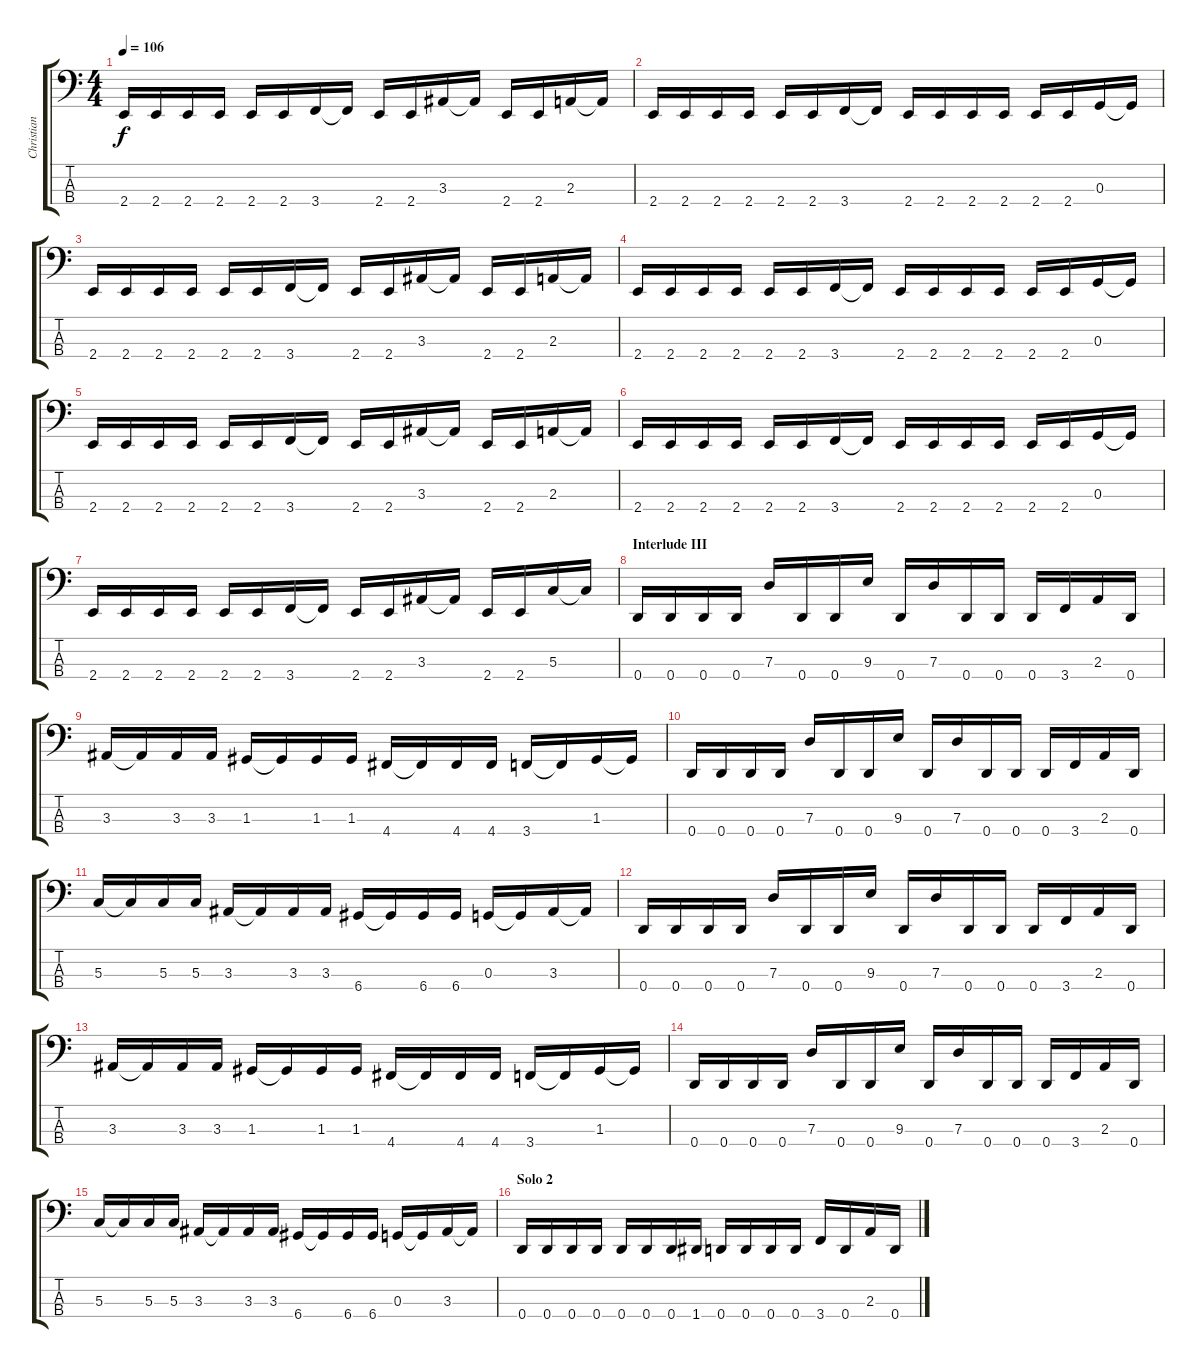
\track ("Christian Giesler" "Christian ") {instrument electricbassfinger}
\staff {score tabs}
\tuning (F2 C2 G1 D1) {hide}
\ts (4 4)
\tempo 106
\clef f4
\ks c
2.4.16{dy f} 2.4.16 2.4.16 2.4.16 2.4.16 2.4.16 3.4.16 3.4{t}.16 2.4.16 2.4.16 3.3.16 3.3{t}.16 2.4.16 2.4.16 2.3.16 2.3{t}.16 |
2.4.16 2.4.16 2.4.16 2.4.16 2.4.16 2.4.16 3.4.16 3.4{t}.16 2.4.16 2.4.16 2.4.16 2.4.16 2.4.16 2.4.16 0.3.16 0.3{t}.16 |
2.4.16 2.4.16 2.4.16 2.4.16 2.4.16 2.4.16 3.4.16 3.4{t}.16 2.4.16 2.4.16 3.3.16 3.3{t}.16 2.4.16 2.4.16 2.3.16 2.3{t}.16 |
2.4.16 2.4.16 2.4.16 2.4.16 2.4.16 2.4.16 3.4.16 3.4{t}.16 2.4.16 2.4.16 2.4.16 2.4.16 2.4.16 2.4.16 0.3.16 0.3{t}.16 |
2.4.16 2.4.16 2.4.16 2.4.16 2.4.16 2.4.16 3.4.16 3.4{t}.16 2.4.16 2.4.16 3.3.16 3.3{t}.16 2.4.16 2.4.16 2.3.16 2.3{t}.16 |
2.4.16 2.4.16 2.4.16 2.4.16 2.4.16 2.4.16 3.4.16 3.4{t}.16 2.4.16 2.4.16 2.4.16 2.4.16 2.4.16 2.4.16 0.3.16 0.3{t}.16 |
2.4.16 2.4.16 2.4.16 2.4.16 2.4.16 2.4.16 3.4.16 3.4{t}.16 2.4.16 2.4.16 3.3.16 3.3{t}.16 2.4.16 2.4.16 5.3.16 5.3{t}.16 |
\section ("" "Interlude III")
0.4.16 0.4.16 0.4.16 0.4.16 7.3.16 0.4.16 0.4.16 9.3.16 0.4.16 7.3.16 0.4.16 0.4.16 0.4.16 3.4.16 2.3.16 0.4.16 |
3.3.16 3.3{t}.16 3.3.16 3.3.16 1.3.16 1.3{t}.16 1.3.16 1.3.16 4.4.16 4.4{t}.16 4.4.16 4.4.16 3.4.16 3.4{t}.16 1.3.16 1.3{t}.16 |
0.4.16 0.4.16 0.4.16 0.4.16 7.3.16 0.4.16 0.4.16 9.3.16 0.4.16 7.3.16 0.4.16 0.4.16 0.4.16 3.4.16 2.3.16 0.4.16 |
5.3.16 5.3{t}.16 5.3.16 5.3.16 3.3.16 3.3{t}.16 3.3.16 3.3.16 6.4.16 6.4{t}.16 6.4.16 6.4.16 0.3.16 0.3{t}.16 3.3.16 3.3{t}.16 |
0.4.16 0.4.16 0.4.16 0.4.16 7.3.16 0.4.16 0.4.16 9.3.16 0.4.16 7.3.16 0.4.16 0.4.16 0.4.16 3.4.16 2.3.16 0.4.16 |
3.3.16 3.3{t}.16 3.3.16 3.3.16 1.3.16 1.3{t}.16 1.3.16 1.3.16 4.4.16 4.4{t}.16 4.4.16 4.4.16 3.4.16 3.4{t}.16 1.3.16 1.3{t}.16 |
0.4.16 0.4.16 0.4.16 0.4.16 7.3.16 0.4.16 0.4.16 9.3.16 0.4.16 7.3.16 0.4.16 0.4.16 0.4.16 3.4.16 2.3.16 0.4.16 |
5.3.16 5.3{t}.16 5.3.16 5.3.16 3.3.16 3.3{t}.16 3.3.16 3.3.16 6.4.16 6.4{t}.16 6.4.16 6.4.16 0.3.16 0.3{t}.16 3.3.16 3.3{t}.16 |
\section ("" "Solo 2")
0.4.16 0.4.16 0.4.16 0.4.16 0.4.16 0.4.16 0.4.16 1.4.16 0.4.16 0.4.16 0.4.16 0.4.16 3.4.16 0.4.16 2.3.16 0.4.16
